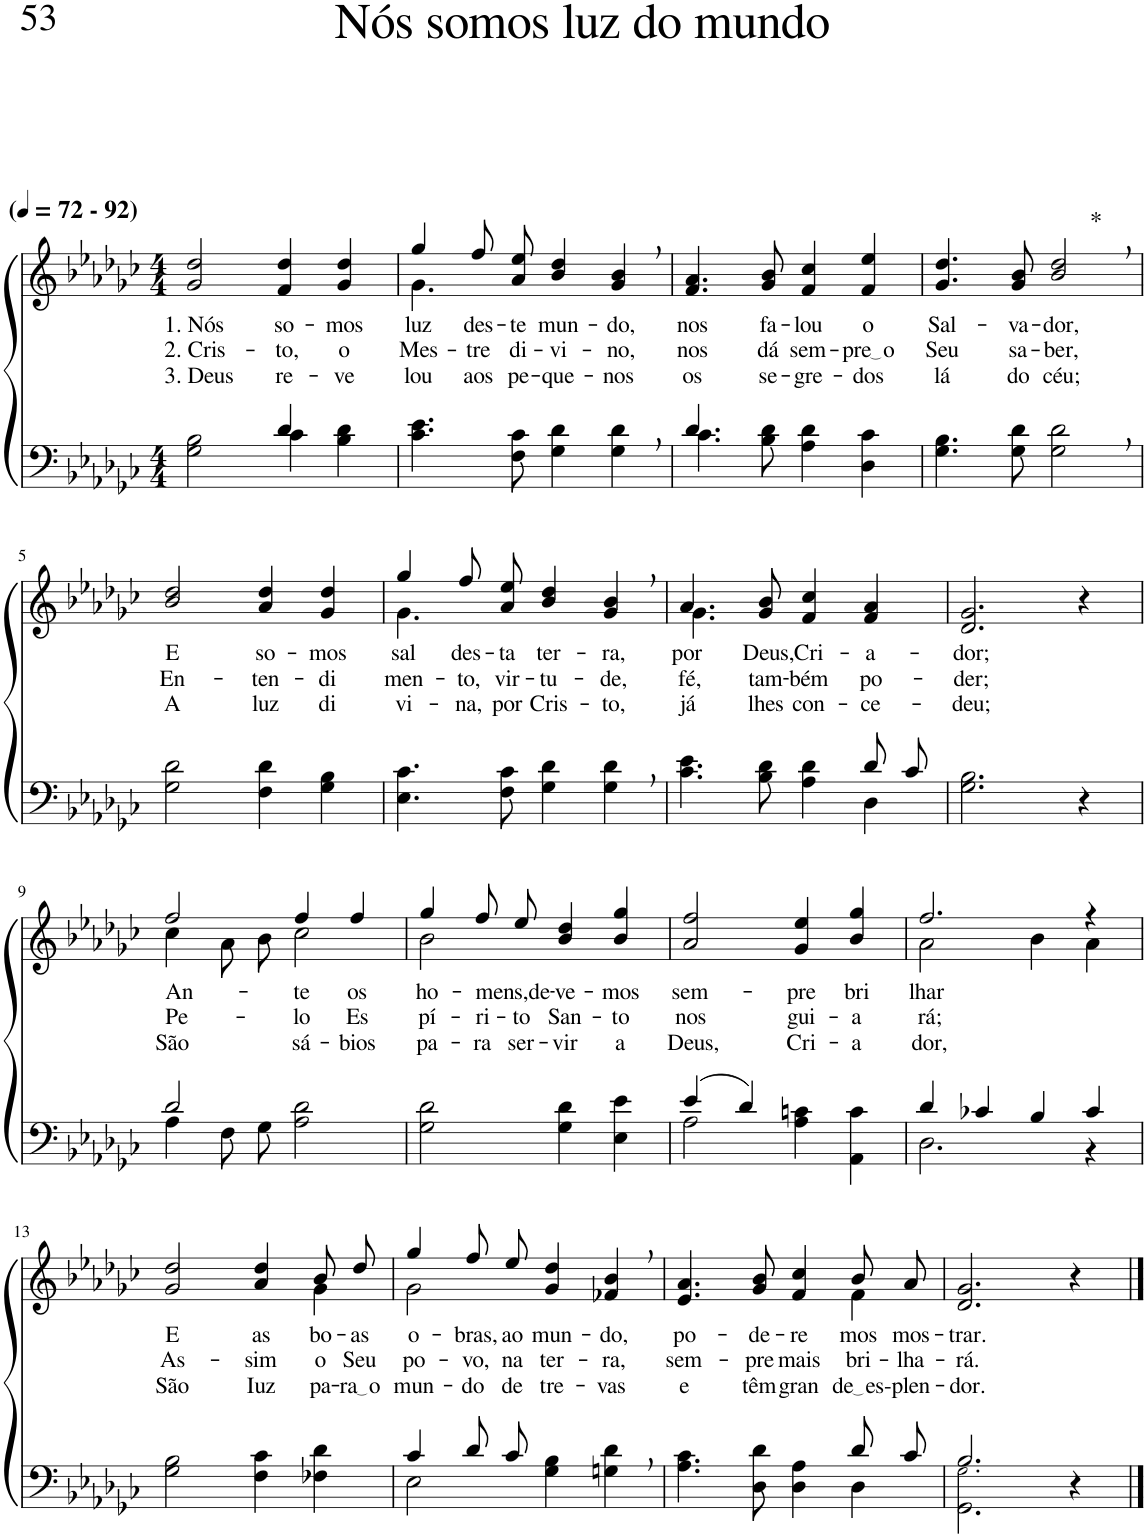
**kern	**kern	**text	**text	**text	**harte
*part2	*part1	*part1	*part1	*part1	*part1
*staff2	*staff1	*staff1	*staff1	*staff1	*
*I"Parte III e IV	*I"Parte I e II	*	*	*	*
*clefF4	*clefG2	*	*	*	*
*Trd2c3	*Trd2c3	*	*	*	*
*k[b-e-a-d-g-c-]	*k[b-e-a-d-g-c-]	*	*	*	*
*M4/4	*M4/4	*	*	*	*
*MM72	*MM72	*	*	*	*
=1	=1	=1	=1	=1	=1
*^	*	*	*	*	*
!	!	!LO:TX:a:B:t=(	!	!	!	!
!	!	!LO:TX:a:B:t=- 92)	!	!	!	!
!	!	!	!LO:LY:b	!LO:LY:b	!LO:LY:b	!
2ryy	2G-\ 2B-\	2g-/ 2dd-/	1. Nós	2. Cris-	3. Deus	.
!	!	!	!LO:LY:b	!LO:LY:b	!LO:LY:b	!
4d-/	4c-\	4f/ 4dd-/	so-	-to,	re-	.
!	!	!	!LO:LY:b	!LO:LY:b	!LO:LY:b	!
4ryy	4B-\ 4d-\	4g-/ 4dd-/	-mos	o	-ve-	.
=2	=2	=2	=2	=2	=2	=2
*	*	*^	*	*	*	*
!	!	!	!	!LO:LY:b	!LO:LY:b	!LO:LY:b	!
*v	*v	*	*	*	*	*	*
4.c-\ 4.e-\	4gg-/	4.g-\	luz	Mes-	-lou	.
!	!	!	!LO:LY:b	!LO:LY:b	!LO:LY:b	!
.	8ff\L	.	des-	-tre	aos	.
!	!	!	!LO:LY:b	!LO:LY:b	!LO:LY:b	!
8F\ 8c-\	8a-\ 8ee-\J	2ryy	-te	di-	pe-	.
!	!	!	!LO:LY:b	!LO:LY:b	!LO:LY:b	!
4G-\ 4d-\	4b-/ 4dd-/	.	mun-	-vi-	-que-	.
!	!	!	!LO:LY:b	!LO:LY:b	!LO:LY:b	!
4G-\, 4d-\,	4g-/, 4b-/,	.	-do,	-no,	-nos	.
.	.	8ryy	.	.	.	.
=3	=3	=3	=3	=3	=3	=3
*^	*	*	*	*	*	*
!	!	!	!	!LO:LY:b	!LO:LY:b	!LO:LY:b	!
*	*	*v	*v	*	*	*	*
4.d-/	4.c-\	4.f/ 4.a-/	nos	nos	os	.
!	!	!	!LO:LY:b	!LO:LY:b	!LO:LY:b	!
2ryy	8B-\ 8d-\	8g-/ 8b-/	fa-	dá	se-	.
!	!	!	!LO:LY:b	!LO:LY:b	!LO:LY:b	!
.	4A-\ 4d-\	4f/ 4cc-/	-lou	sem-	-gre-	.
!	!	!	!LO:LY:b	!LO:LY:b	!LO:LY:b	!
.	4D-\ 4c-\	4f/ 4ee-/	o	pre o	-dos	.
8ryy	.	.	.	.	.	.
*v	*v	*	*	*	*	*
=4	=4	=4	=4	=4	=4
!	!	!LO:LY:b	!LO:LY:b	!LO:LY:b	!
4.G-\ 4.B-\	4.g-/ 4.dd-/	Sal-	Seu	lá	.
!	!	!LO:LY:b	!LO:LY:b	!LO:LY:b	!
8G-\ 8d-\	8g-/ 8b-/	-va-	sa-	do	.
!	!	!LO:LY:b	!LO:LY:b	!LO:LY:b	!LO:H:kt=*
2G-\, 2d-\,	2b-/, 2dd-/,	-dor,	-ber,	céu;	N
!!LO:LB:g=z
=5	=5	=5	=5	=5	=5
!	!	!LO:LY:b	!LO:LY:b	!LO:LY:b	!
2G-\ 2d-\	2b-/ 2dd-/	E	En-	A	.
!	!	!LO:LY:b	!LO:LY:b	!LO:LY:b	!
4F\ 4d-\	4a-/ 4dd-/	so-	-ten-	luz	.
!	!	!LO:LY:b	!LO:LY:b	!LO:LY:b	!
4G-\ 4B-\	4g-/ 4dd-/	-mos	-di-	di-	.
=6	=6	=6	=6	=6	=6
*	*^	*	*	*	*
!	!	!	!LO:LY:b	!LO:LY:b	!LO:LY:b	!
4.E-\ 4.c-\	4gg-/	4.g-\	sal	-men-	-vi-	.
!	!	!	!LO:LY:b	!LO:LY:b	!LO:LY:b	!
.	8ff\L	.	des-	-to,	-na,	.
!	!	!	!LO:LY:b	!LO:LY:b	!LO:LY:b	!
8F\ 8c-\	8a-\ 8ee-\J	2ryy	-ta	vir-	por	.
!	!	!	!LO:LY:b	!LO:LY:b	!LO:LY:b	!
4G-\ 4d-\	4b-/ 4dd-/	.	ter-	-tu-	Cris-	.
!	!	!	!LO:LY:b	!LO:LY:b	!LO:LY:b	!
4G-\, 4d-\,	4g-/, 4b-/,	.	-ra,	-de,	-to,	.
.	.	8ryy	.	.	.	.
=7	=7	=7	=7	=7	=7	=7
*^	*	*	*	*	*	*
!	!	!	!	!LO:LY:b	!LO:LY:b	!LO:LY:b	!
2.ryy	4.c-\ 4.e-\	4.a-/	4.g-\	por	fé,	já	.
!	!	!	!	!LO:LY:b	!LO:LY:b	!LO:LY:b	!
.	8B-\ 8d-\	8g-/ 8b-/	2ryy	Deus,	tam-	lhes	.
!	!	!	!	!LO:LY:b	!LO:LY:b	!LO:LY:b	!
.	4A-\ 4d-\	4f/ 4cc-/	.	Cri-	-bém	con-	.
!	!	!	!	!LO:LY:b	!LO:LY:b	!LO:LY:b	!
8d-/L	4D-\	4f/ 4a-/	.	-a-	po-	-ce-	.
8c-/J	.	.	8ryy	.	.	.	.
*v	*v	*	*	*	*	*	*
=8	=8	=8	=8	=8	=8	=8
!	!	!	!LO:LY:b	!LO:LY:b	!LO:LY:b	!
*	*v	*v	*	*	*	*
2.G-\ 2.B-\	2.d-/ 2.g-/	-dor;	-der;	-deu;	.
4r	4r	.	.	.	.
!!LO:LB:g=z
=9	=9	=9	=9	=9	=9
*^	*^	*	*	*	*
!	!	!	!	!LO:LY:b	!LO:LY:b	!LO:LY:b	!
2d-/	4A-\	2ff/	4cc-\	An-	Pe-	São	.
.	8F\L	.	8a-\L	.	.	.	.
.	8G-\J	.	8b-\J	.	.	.	.
!	!	!	!	!LO:LY:b	!LO:LY:b	!LO:LY:b	!
2ryy	2A-\ 2d-\	4ff/	2cc-\	-te	-lo	sá-	.
!	!	!	!	!LO:LY:b	!LO:LY:b	!LO:LY:b	!
.	.	4ff/	.	os	Es-	-bios	.
*v	*v	*	*	*	*	*	*
=10	=10	=10	=10	=10	=10	=10
!	!	!	!LO:LY:b	!LO:LY:b	!LO:LY:b	!
2G-\ 2d-\	4gg-/	2b-\	ho-	-pí-	pa-	.
!	!	!	!LO:LY:b	!LO:LY:b	!LO:LY:b	!
.	8ff/L	.	-mens,de-	-ri-	-ra	.
!	!	!	!	!LO:LY:b	!LO:LY:b	!
.	8ee-/J	.	.	-to	ser-	.
!	!	!	!LO:LY:b	!LO:LY:b	!LO:LY:b	!
4G-\ 4d-\	4b-/ 4dd-/	2ryy	-ve-	San-	-vir	.
!	!	!	!LO:LY:b	!LO:LY:b	!LO:LY:b	!
4E-\ 4e-\	4b-/ 4gg-/	.	-mos	-to	a	.
*	*v	*v	*	*	*	*
=11	=11	=11	=11	=11	=11
*^	*	*	*	*	*
!	!	!	!LO:LY:b	!LO:LY:b	!LO:LY:b	!
(4e-/	2A-\	2a-/ 2ff/	sem-	nos	Deus,	.
4d-/)	.	.	.	.	.	.
!	!	!	!LO:LY:b	!LO:LY:b	!LO:LY:b	!
2ryy	4A-\ 4cn\	4g-/ 4ee-/	-pre	gui-	Cri-	.
!	!	!	!LO:LY:b	!LO:LY:b	!LO:LY:b	!
.	4AA-\ 4c\	4b-/ 4gg-/	bri-	-a-	-a-	.
=12	=12	=12	=12	=12	=12	=12
*	*	*^	*	*	*	*
!	!	!	!	!LO:LY:b	!LO:LY:b	!LO:LY:b	!
4d-/	2.D-\	2.ff/	2a-\	-lhar	-rá;	-dor,	.
4c-X/	.	.	.	.	.	.	.
4B-/	.	.	4b-\	.	.	.	.
4c-/	4r	4r	4a-\	.	.	.	.
!!LO:LB:g=z	!!
=13	=13	=13	=13	=13	=13	=13	=13
!	!	!	!	!LO:LY:b	!LO:LY:b	!LO:LY:b	!
*v	*v	*	*	*	*	*	*
2G-\ 2B-\	2g-/ 2dd-/	2.ryy	E	As-	São	.
!	!	!	!LO:LY:b	!LO:LY:b	!LO:LY:b	!
4F\ 4c-\	4a-/ 4dd-/	.	as	-sim	Iuz	.
!	!	!	!LO:LY:b	!LO:LY:b	!LO:LY:b	!
4F-X\ 4d-\	8b-/L	4g-\	bo-	o	pa-	.
!	!	!	!LO:LY:b	!LO:LY:b	!LO:LY:b	!
.	8dd-/J	.	-as	Seu	ra o	.
=14	=14	=14	=14	=14	=14	=14
*^	*	*	*	*	*	*
!	!	!	!	!LO:LY:b	!LO:LY:b	!LO:LY:b	!
4c-/	2E-\	4gg-/	2g-\	o-	po-	mun-	.
!	!	!	!	!LO:LY:b	!LO:LY:b	!LO:LY:b	!
8d-/L	.	8ff/L	.	-bras,	-vo,	-do	.
!	!	!	!	!LO:LY:b	!LO:LY:b	!LO:LY:b	!
8c-/J	.	8ee-/J	.	ao	na	de	.
!	!	!	!	!LO:LY:b	!LO:LY:b	!LO:LY:b	!
2ryy	4G-\ 4B-\	4g-/ 4dd-/	2ryy	mun-	ter-	tre-	.
!	!	!	!	!LO:LY:b	!LO:LY:b	!LO:LY:b	!
.	4Gn\ 4d-\	4f-X/, 4b-/,	.	-do,	-ra,	-vas	.
=15	=15	=15	=15	=15	=15	=15	=15
!	!	!	!	!LO:LY:b	!LO:LY:b	!LO:LY:b	!
2.ryy	4.A-\ 4.c-\	4.e-/ 4.a-/	2.ryy	po-	sem-	e	.
!	!	!	!	!LO:LY:b	!LO:LY:b	!LO:LY:b	!
.	8D-\ 8d-\	8g-/ 8b-/	.	-de-	-pre	têm	.
!	!	!	!	!LO:LY:b	!LO:LY:b	!LO:LY:b	!
.	4D-\ 4A-\	4f/ 4cc-/	.	-re-	mais	gran-	.
!	!	!	!	!LO:LY:b	!LO:LY:b	!LO:LY:b	!
8d-/L	4D-\	8b-/L	4f\	-mos	bri-	de es-	.
!	!	!	!	!LO:LY:b	!LO:LY:b	!LO:LY:b	!
8c-/J	.	8a-/J	.	mos-	-lha-	plen-	.
*	*	*v	*v	*	*	*	*
=16	=16	=16	=16	=16	=16	=16
!	!	!	!LO:LY:b	!LO:LY:b	!LO:LY:b	!
2.B-/	2.GG-\ 2.G-!\	2.d-/ 2.g-/	-trar.	-rá.	-dor.	.
4r	4ryy	4r	.	.	.	.
*v	*v	*	*	*	*	*
==	==	==	==	==	==
*-	*-	*-	*-	*-	*-
